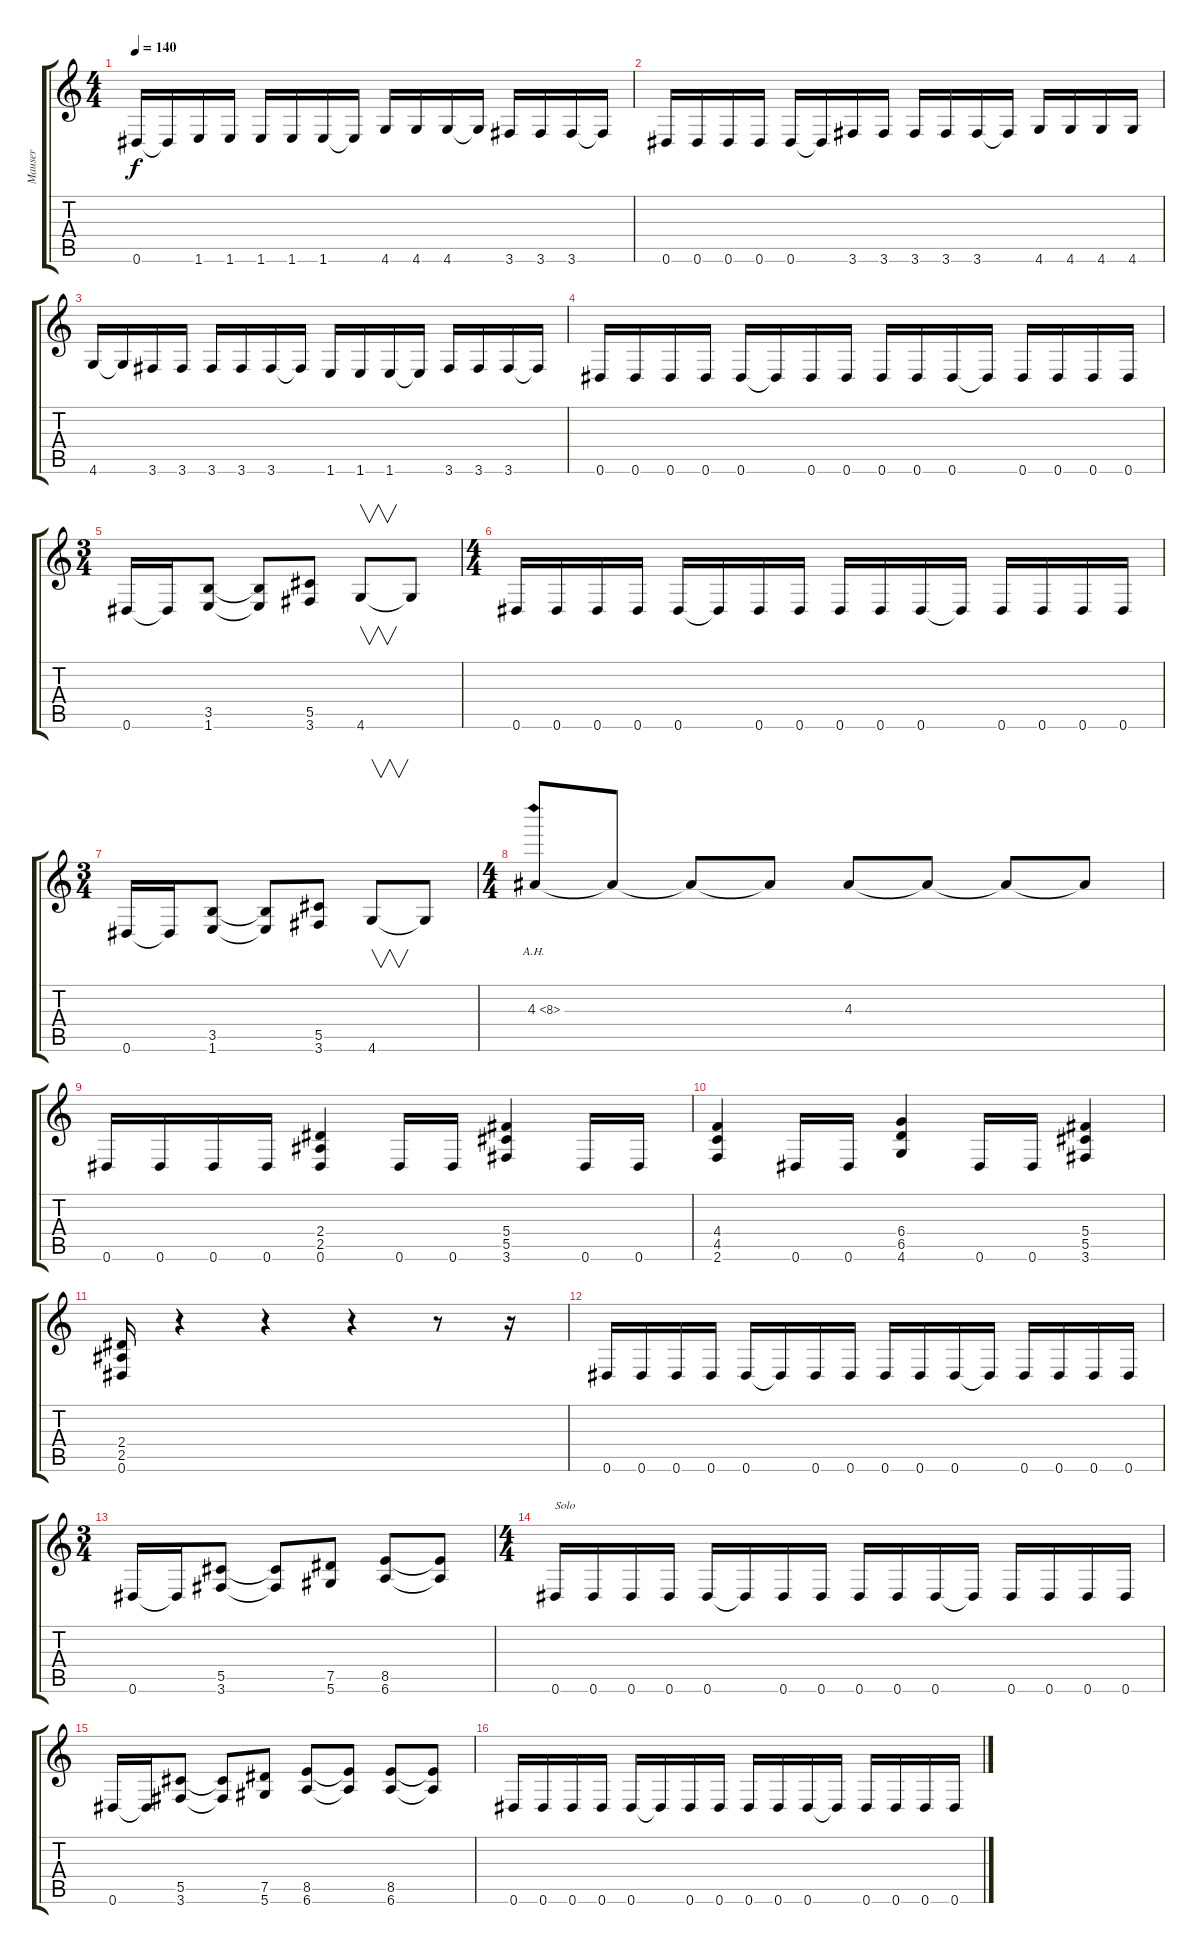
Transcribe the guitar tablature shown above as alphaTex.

\track ("Mauser" "Mauser") {instrument distortionguitar}
\staff {score tabs}
\tuning (Eb4 Bb3 Gb3 Db3 Ab2 Eb2) {hide}
\ts (4 4)
\tempo 140
\clef g2
\ks c
0.6.16{dy f} 0.6{t}.16 1.6.16 1.6.16 1.6.16 1.6.16 1.6.16 1.6{t}.16 4.6.16 4.6.16 4.6.16 4.6{t}.16 3.6.16 3.6.16 3.6.16 3.6{t}.16 |
0.6.16 0.6.16 0.6.16 0.6.16 0.6.16 0.6{t}.16 3.6.16 3.6.16 3.6.16 3.6.16 3.6.16 3.6{t}.16 4.6.16 4.6.16 4.6.16 4.6.16 |
4.6.16 4.6{t}.16 3.6.16 3.6.16 3.6.16 3.6.16 3.6.16 3.6{t}.16 1.6.16 1.6.16 1.6.16 1.6{t}.16 3.6.16 3.6.16 3.6.16 3.6{t}.16 |
0.6.16 0.6.16 0.6.16 0.6.16 0.6.16 0.6{t}.16 0.6.16 0.6.16 0.6.16 0.6.16 0.6.16 0.6{t}.16 0.6.16 0.6.16 0.6.16 0.6.16 |
\ts (3 4)
0.6.16 0.6{t}.16 (3.5 1.6).8 (3.5{t} 1.6{t}).8 (5.5 3.6).8 4.6.8{v} 4.6{t}.8 |
\ts (4 4)
0.6.16 0.6.16 0.6.16 0.6.16 0.6.16 0.6{t}.16 0.6.16 0.6.16 0.6.16 0.6.16 0.6.16 0.6{t}.16 0.6.16 0.6.16 0.6.16 0.6.16 |
\ts (3 4)
0.6.16 0.6{t}.16 (3.5 1.6).8 (3.5{t} 1.6{t}).8 (5.5 3.6).8 4.6.8{v} 4.6{t}.8 |
\ts (4 4)
4.3{ah 4}.8 4.3{t}.8 4.3{t}.8 4.3{t}.8 4.3.8 4.3{t}.8 4.3{t}.8 4.3{t}.8 |
0.6.16 0.6.16 0.6.16 0.6.16 (2.4 2.5 0.6).4 0.6.16 0.6.16 (5.4 5.5 3.6).4 0.6.16 0.6.16 |
(4.4 4.5 2.6).4 0.6.16 0.6.16 (6.4 6.5 4.6).4 0.6.16 0.6.16 (5.4 5.5 3.6).4 |
(2.4 2.5 0.6).16 r.4 r.4 r.4 r.8 r.16 |
0.6.16 0.6.16 0.6.16 0.6.16 0.6.16 0.6{t}.16 0.6.16 0.6.16 0.6.16 0.6.16 0.6.16 0.6{t}.16 0.6.16 0.6.16 0.6.16 0.6.16 |
\ts (3 4)
0.6.16 0.6{t}.16 (5.5 3.6).8 (5.5{t} 3.6{t}).8 (7.5 5.6).8 (8.5 6.6).8 (8.5{t} 6.6{t}).8 |
\ts (4 4)
0.6.16{txt "Solo"} 0.6.16 0.6.16 0.6.16 0.6.16 0.6{t}.16 0.6.16 0.6.16 0.6.16 0.6.16 0.6.16 0.6{t}.16 0.6.16 0.6.16 0.6.16 0.6.16 |
0.6.16 0.6{t}.16 (5.5 3.6).8 (5.5{t} 3.6{t}).8 (7.5 5.6).8 (8.5 6.6).8 (8.5{t} 6.6{t}).8 (8.5 6.6).8 (8.5{t} 6.6{t}).8 |
0.6.16 0.6.16 0.6.16 0.6.16 0.6.16 0.6{t}.16 0.6.16 0.6.16 0.6.16 0.6.16 0.6.16 0.6{t}.16 0.6.16 0.6.16 0.6.16 0.6.16
